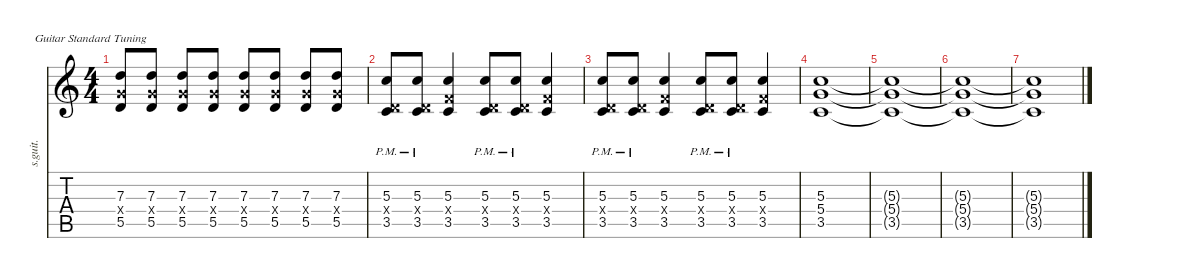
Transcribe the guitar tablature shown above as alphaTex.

\defaultSystemsLayout 4
\hideDynamics
\bracketExtendMode nobrackets
\track ("Overdub" "s.guit.") {instrument distortionguitar}
\staff {score tabs}
\tuning (E4 B3 G3 D3 A2 E2)
\ts (4 4)
\tempo (149 hide)
\clef g2
\ks c
(7.3 5.4{x} 5.5).8{lyrics (0 "") lyrics (1 "") lyrics (2 "") lyrics (3 "") lyrics (4 "") dy f} (7.3 5.4{x} 5.5).8{lyrics (0 "") lyrics (1 "") lyrics (2 "") lyrics (3 "") lyrics (4 "")} (7.3 5.4{x} 5.5).8{lyrics (0 "") lyrics (1 "") lyrics (2 "") lyrics (3 "") lyrics (4 "")} (7.3 5.4{x} 5.5).8{lyrics (0 "") lyrics (1 "") lyrics (2 "") lyrics (3 "") lyrics (4 "")} (7.3 5.4{x} 5.5).8{lyrics (0 "") lyrics (1 "") lyrics (2 "") lyrics (3 "") lyrics (4 "")} (7.3 5.4{x} 5.5).8{lyrics (0 "") lyrics (1 "") lyrics (2 "") lyrics (3 "") lyrics (4 "")} (7.3 5.4{x} 5.5).8{lyrics (0 "") lyrics (1 "") lyrics (2 "") lyrics (3 "") lyrics (4 "")} (7.3 5.4{x} 5.5).8{lyrics (0 "") lyrics (1 "") lyrics (2 "") lyrics (3 "") lyrics (4 "")} |
(5.3{pm} 0.4{pm x} 3.5{pm}).8{lyrics (0 "") lyrics (1 "") lyrics (2 "") lyrics (3 "") lyrics (4 "")} (5.3{pm} 0.4{pm x} 3.5{pm}).8{lyrics (0 "") lyrics (1 "") lyrics (2 "") lyrics (3 "") lyrics (4 "")} (5.3 3.4{x} 3.5).4{lyrics (0 "") lyrics (1 "") lyrics (2 "") lyrics (3 "") lyrics (4 "")} (5.3{pm} 0.4{pm x} 3.5{pm}).8{lyrics (0 "") lyrics (1 "") lyrics (2 "") lyrics (3 "") lyrics (4 "")} (5.3{pm} 0.4{pm x} 3.5{pm}).8{lyrics (0 "") lyrics (1 "") lyrics (2 "") lyrics (3 "") lyrics (4 "")} (5.3 3.4{x} 3.5).4{lyrics (0 "") lyrics (1 "") lyrics (2 "") lyrics (3 "") lyrics (4 "")} |
(5.3{pm} 0.4{pm x} 3.5{pm}).8{lyrics (0 "") lyrics (1 "") lyrics (2 "") lyrics (3 "") lyrics (4 "")} (5.3{pm} 0.4{pm x} 3.5{pm}).8{lyrics (0 "") lyrics (1 "") lyrics (2 "") lyrics (3 "") lyrics (4 "")} (5.3 3.4{x} 3.5).4{lyrics (0 "") lyrics (1 "") lyrics (2 "") lyrics (3 "") lyrics (4 "")} (5.3{pm} 0.4{pm x} 3.5{pm}).8{lyrics (0 "") lyrics (1 "") lyrics (2 "") lyrics (3 "") lyrics (4 "")} (5.3{pm} 0.4{pm x} 3.5{pm}).8{lyrics (0 "") lyrics (1 "") lyrics (2 "") lyrics (3 "") lyrics (4 "")} (5.3 3.4{x} 3.5).4{lyrics (0 "") lyrics (1 "") lyrics (2 "") lyrics (3 "") lyrics (4 "")} |
(5.3 5.4 3.5).1{lyrics (0 "") lyrics (1 "") lyrics (2 "") lyrics (3 "") lyrics (4 "")} |
(5.3{t} 5.4{t} 3.5{t}).1{lyrics (0 "") lyrics (1 "") lyrics (2 "") lyrics (3 "") lyrics (4 "")} |
(5.3{t} 5.4{t} 3.5{t}).1{lyrics (0 "") lyrics (1 "") lyrics (2 "") lyrics (3 "") lyrics (4 "")} |
(5.3{t} 5.4{t} 3.5{t}).1{lyrics (0 "") lyrics (1 "") lyrics (2 "") lyrics (3 "") lyrics (4 "")}
